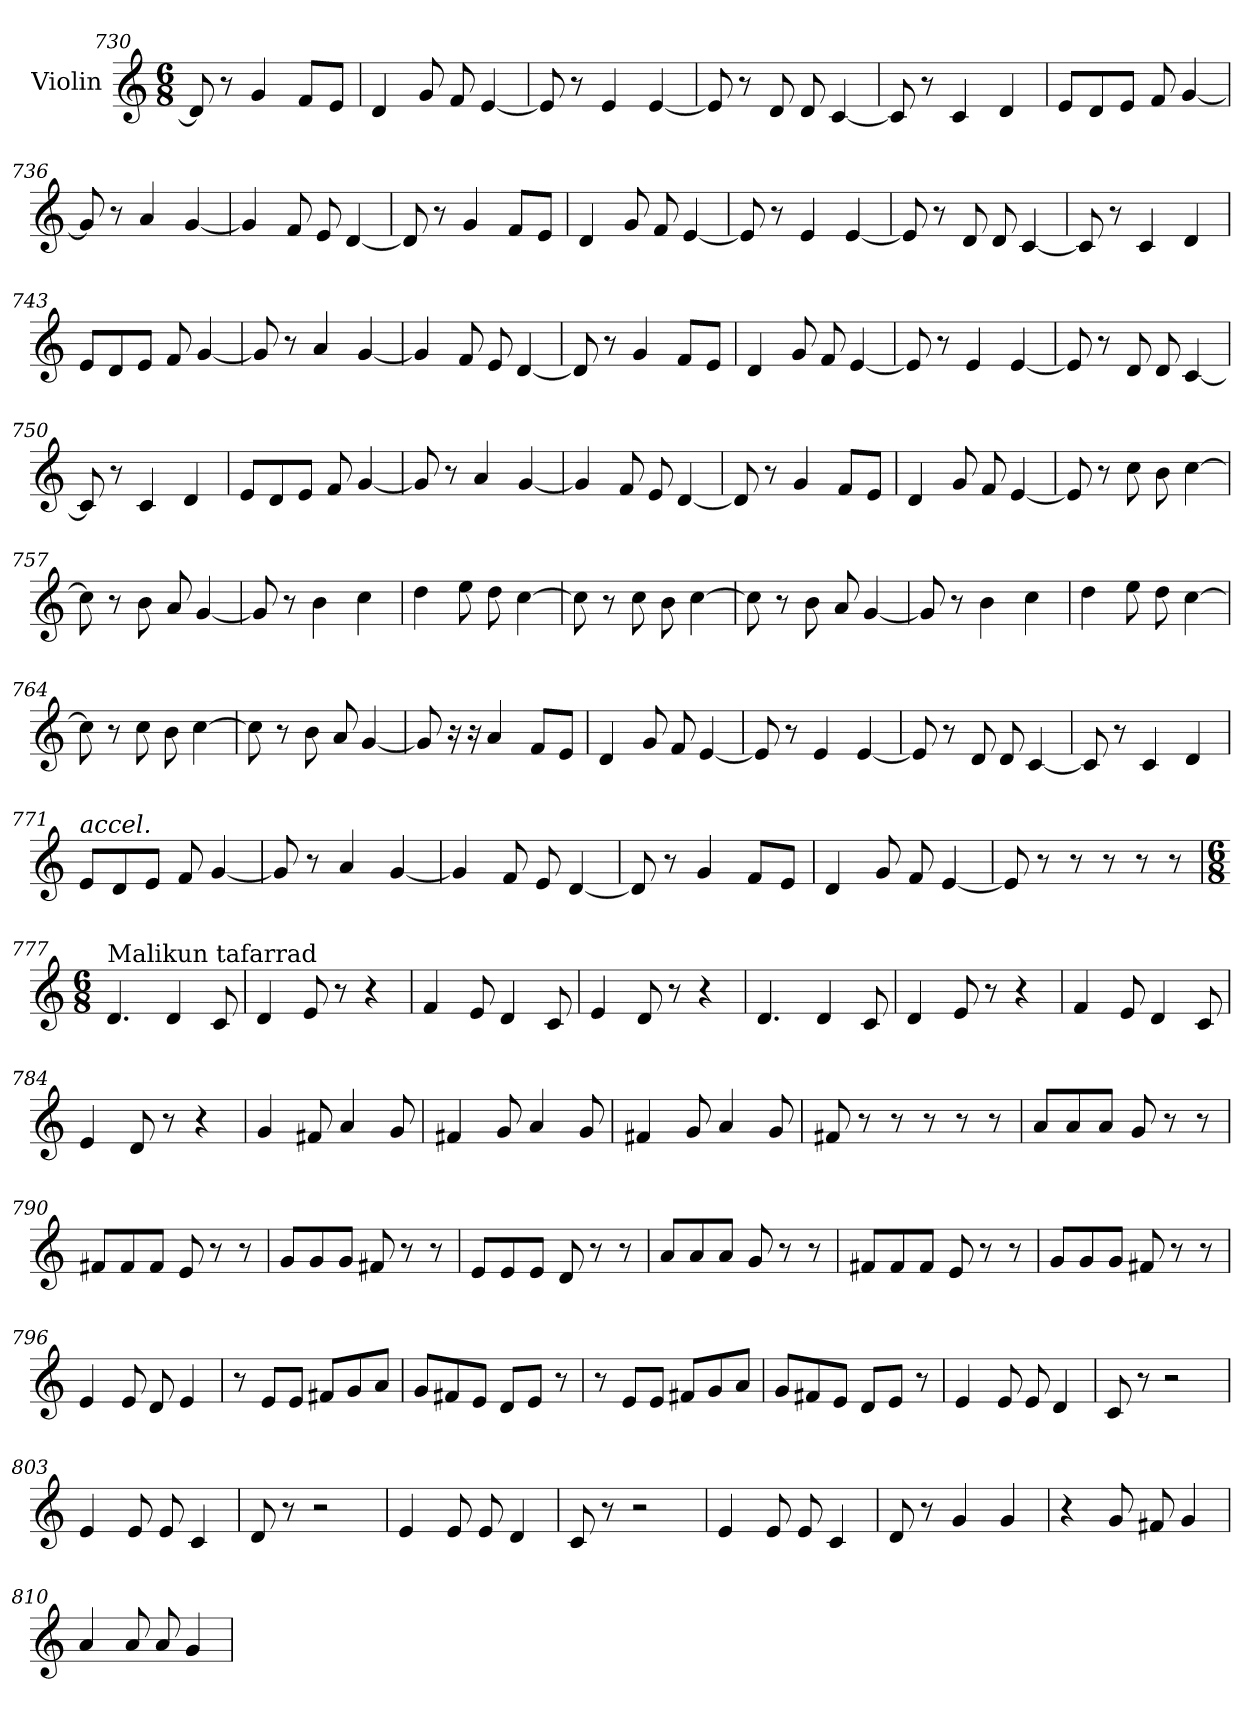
**kern
*part1
*staff1
*I"Violin
*clefG2
*k[]
*M6/8
=730
8d/]
8r
4g/
8f/L
8e/J
=731
4d/
8g/
8f/
[4e/
=732
8e/]
8r
4e/
[4e/
=733
8e/]
8r
8d/
8d/
[4c/
=734
8c/]
8r
4c/
4d/
!!LO:LB:g=z
=735
8e/L
8d/
8e/J
8f/
[4g/
=736
8g/]
8r
4a/
[4g/
=737
4g/]
8f/
8e/
[4d/
=738
8d/]
8r
4g/
8f/L
8e/J
=739
4d/
8g/
8f/
[4e/
=740
8e/]
8r
4e/
[4e/
!!LO:LB:g=z
=741
8e/]
8r
8d/
8d/
[4c/
=742
8c/]
8r
4c/
4d/
=743
8e/L
8d/
8e/J
8f/
[4g/
=744
8g/]
8r
4a/
[4g/
=745
4g/]
8f/
8e/
[4d/
=746
8d/]
8r
4g/
8f/L
8e/J
!!LO:LB:g=z
=747
4d/
8g/
8f/
[4e/
=748
8e/]
8r
4e/
[4e/
=749
8e/]
8r
8d/
8d/
[4c/
=750
8c/]
8r
4c/
4d/
=751
8e/L
8d/
8e/J
8f/
[4g/
=752
8g/]
8r
4a/
[4g/
!!LO:LB:g=z
=753
4g/]
8f/
8e/
[4d/
=754
8d/]
8r
4g/
8f/L
8e/J
=755
4d/
8g/
8f/
[4e/
=756
8e/]
8r
8cc\
8b\
[4cc\
=757
8cc\]
8r
8b\
8a/
[4g/
=758
8g/]
8r
4b\
4cc\
!!LO:LB:g=z
=759
4dd\
8ee\
8dd\
[4cc\
=760
8cc\]
8r
8cc\
8b\
[4cc\
=761
8cc\]
8r
8b\
8a/
[4g/
=762
8g/]
8r
4b\
4cc\
=763
4dd\
8ee\
8dd\
[4cc\
=764
8cc\]
8r
8cc\
8b\
[4cc\
!!LO:PB:g=z
=765
8cc\]
8r
8b\
8a/
[4g/
=766
8g/]
16r
16r
4a/
8f/L
8e/J
=767
4d/
8g/
8f/
[4e/
=768
8e/]
8r
4e/
[4e/
=769
8e/]
8r
8d/
8d/
[4c/
=770
8c/]
8r
4c/
4d/
!!LO:LB:g=z
=771
!LO:TX:a:i:t=accel.
8e/L
8d/
8e/J
8f/
[4g/
=772
8g/]
8r
4a/
[4g/
=773
4g/]
8f/
8e/
[4d/
=774
8d/]
8r
4g/
8f/L
8e/J
=775
4d/
8g/
8f/
[4e/
=776
8e/]
8r
8r
8r
8r
8r
!!LO:LB:g=z
=777
*M6/8
*MM140
!LO:TX:a:t=Malikun tafarrad
4.d/
4d/
8c/
=778
4d/
8e/
8r
4r
=779
4f/
8e/
4d/
8c/
=780
4e/
8d/
8r
4r
=781
4.d/
4d/
8c/
=782
4d/
8e/
8r
4r
!!LO:LB:g=z
=783
4f/
8e/
4d/
8c/
=784
4e/
8d/
8r
4r
=785
4g/
8f#X/
4a/
8g/
=786
4f#X/
8g/
4a/
8g/
=787
4f#X/
8g/
4a/
8g/
=788
8f#X/
8r
8r
8r
8r
8r
!!LO:LB:g=z
=789
8a/L
8a/
8a/J
8g/
8r
8r
=790
8f#X/L
8f#/
8f#/J
8e/
8r
8r
=791
8g/L
8g/
8g/J
8f#X/
8r
8r
=792
8e/L
8e/
8e/J
8d/
8r
8r
=793
8a/L
8a/
8a/J
8g/
8r
8r
!!LO:LB:g=z
=794
8f#X/L
8f#/
8f#/J
8e/
8r
8r
=795
8g/L
8g/
8g/J
8f#X/
8r
8r
=796
4e/
8e/
8d/
4e/
=797
8r
8e/L
8e/J
8f#X/L
8g/
8a/J
=798
8g/L
8f#X/
8e/J
8d/L
8e/J
8r
!!LO:LB:g=z
=799
8r
8e/L
8e/J
8f#X/L
8g/
8a/J
=800
8g/L
8f#X/
8e/J
8d/L
8e/J
8r
=801
4e/
8e/
8e/
4d/
=802
8c/
8r
2r
=803
4e/
8e/
8e/
4c/
=804
8d/
8r
2r
!!LO:LB:g=z
=805
4e/
8e/
8e/
4d/
=806
8c/
8r
2r
=807
4e/
8e/
8e/
4c/
=808
8d/
8r
4g/
4g/
=809
4r
8g/
8f#X/
4g/
=810
4a/
8a/
8a/
4g/
=
*-
